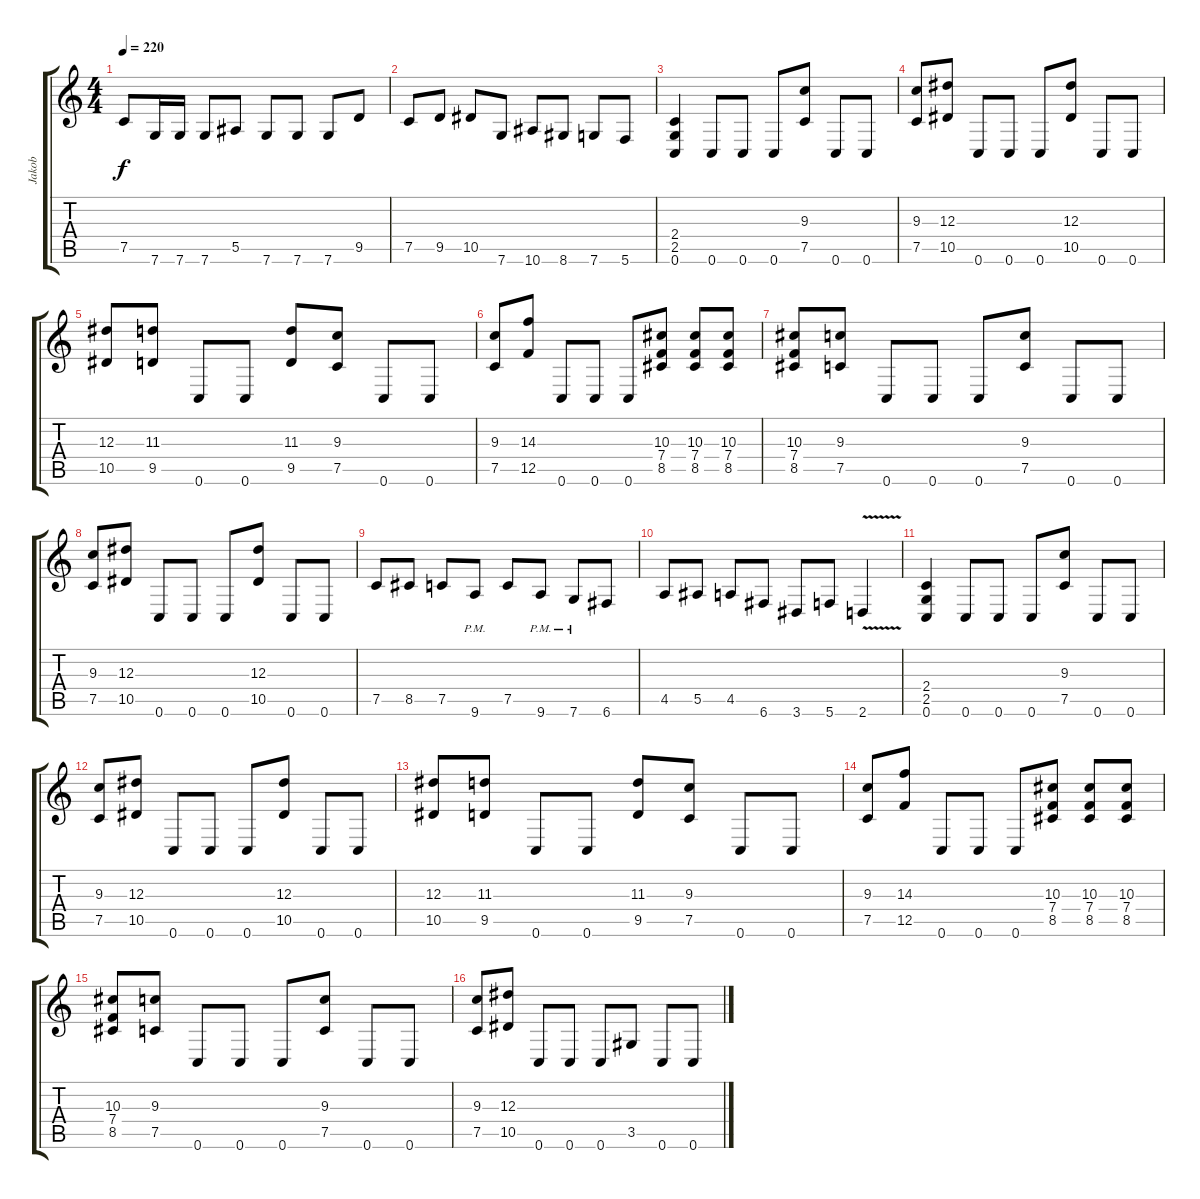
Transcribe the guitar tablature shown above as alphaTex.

\track ("Jakob" "Jakob") {instrument distortionguitar}
\staff {score tabs}
\tuning (C4 G3 Eb3 Bb2 F2 C2) {hide}
\ts (4 4)
\tempo 220
\clef g2
\ks c
7.5.8{dy f} 7.6.16 7.6.16 7.6.8 5.5.8 7.6.8 7.6.8 7.6.8 9.5.8 |
7.5.8 9.5.8 10.5.8 7.6.8 10.6.8 8.6.8 7.6.8 5.6.8 |
(2.4 2.5 0.6).4 0.6.8 0.6.8 0.6.8 (9.3 7.5).8 0.6.8 0.6.8 |
(9.3 7.5).8 (12.3 10.5).8 0.6.8 0.6.8 0.6.8 (12.3 10.5).8 0.6.8 0.6.8 |
(12.3 10.5).8 (11.3 9.5).8 0.6.8 0.6.8 (11.3 9.5).8 (9.3 7.5).8 0.6.8 0.6.8 |
(9.3 7.5).8 (14.3 12.5).8 0.6.8 0.6.8 0.6.8 (10.3 7.4 8.5).8 (10.3 7.4 8.5).8 (10.3 7.4 8.5).8 |
(10.3 7.4 8.5).8 (9.3 7.5).8 0.6.8 0.6.8 0.6.8 (9.3 7.5).8 0.6.8 0.6.8 |
(9.3 7.5).8 (12.3 10.5).8 0.6.8 0.6.8 0.6.8 (12.3 10.5).8 0.6.8 0.6.8 |
7.5.8 8.5.8 7.5.8 9.6{pm}.8 7.5.8 9.6{pm}.8 7.6{pm}.8 6.6.8 |
4.5.8 5.5.8 4.5.8 6.6.8 3.6.8 5.6.8 2.6{v}.4 |
(2.4 2.5 0.6).4 0.6.8 0.6.8 0.6.8 (9.3 7.5).8 0.6.8 0.6.8 |
(9.3 7.5).8 (12.3 10.5).8 0.6.8 0.6.8 0.6.8 (12.3 10.5).8 0.6.8 0.6.8 |
(12.3 10.5).8 (11.3 9.5).8 0.6.8 0.6.8 (11.3 9.5).8 (9.3 7.5).8 0.6.8 0.6.8 |
(9.3 7.5).8 (14.3 12.5).8 0.6.8 0.6.8 0.6.8 (10.3 7.4 8.5).8 (10.3 7.4 8.5).8 (10.3 7.4 8.5).8 |
(10.3 7.4 8.5).8 (9.3 7.5).8 0.6.8 0.6.8 0.6.8 (9.3 7.5).8 0.6.8 0.6.8 |
(9.3 7.5).8 (12.3 10.5).8 0.6.8 0.6.8 0.6.8 3.5.8 0.6.8 0.6.8
